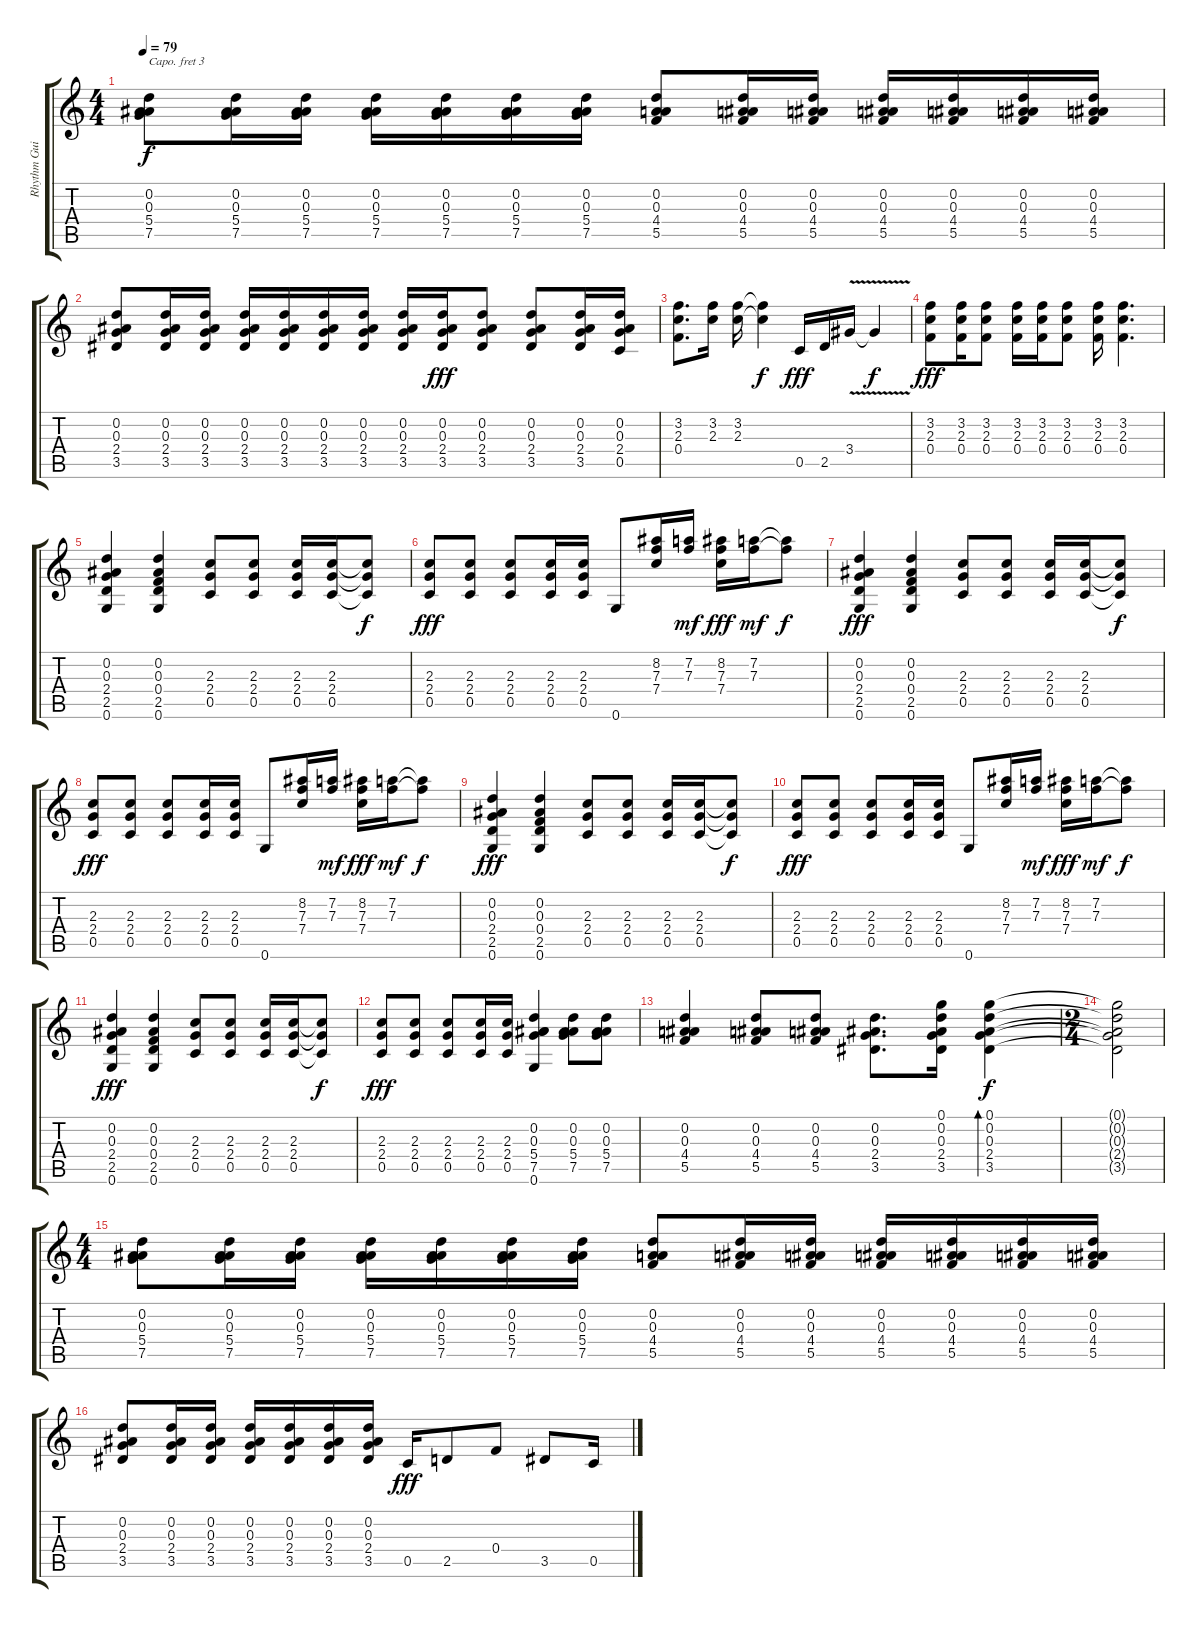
\track ("Rhythm Guitar" "Rhythm Gui") {instrument acousticguitarnylon}
\staff {score tabs}
\capo 3
\tuning (E4 B3 G3 D3 A2 E2) {hide}
\ts (4 4)
\tempo 79
\clef g2
\ks c
(0.2 0.3 5.4 7.5).8{dy f} (0.2 0.3 5.4 7.5).16 (0.2 0.3 5.4 7.5).16 (0.2 0.3 5.4 7.5).16 (0.2 0.3 5.4 7.5).16 (0.2 0.3 5.4 7.5).16 (0.2 0.3 5.4 7.5).16 (0.2 0.3 4.4 5.5).8 (0.2 0.3 4.4 5.5).16 (0.2 0.3 4.4 5.5).16 (0.2 0.3 4.4 5.5).16 (0.2 0.3 4.4 5.5).16 (0.2 0.3 4.4 5.5).16 (0.2 0.3 4.4 5.5).16 |
(0.2 0.3 2.4 3.5).8 (0.2 0.3 2.4 3.5).16 (0.2 0.3 2.4 3.5).16 (0.2 0.3 2.4 3.5).16 (0.2 0.3 2.4 3.5).16 (0.2 0.3 2.4 3.5).16 (0.2 0.3 2.4 3.5).16 (0.2 0.3 2.4 3.5).16 (0.2 0.3 2.4 3.5).16{dy fff} (0.2 0.3 2.4 3.5).8 (0.2 0.3 2.4 3.5).8 (0.2 0.3 2.4 3.5).16 (0.2 0.3 2.4 0.5).16 |
(3.2 2.3 0.4).8{d} (3.2 2.3).16 (3.2 2.3).16 (3.2{t} 2.3{t}).4{dy f} 0.5.16{dy fff} 2.5.16 3.4{v}.16 3.4{t}.4{dy f} |
(3.2 2.3 0.4).8{dy fff} (3.2 2.3 0.4).16 (3.2 2.3 0.4).8 (3.2 2.3 0.4).16 (3.2 2.3 0.4).16 (3.2 2.3 0.4).8 (3.2 2.3 0.4).16 (3.2 2.3 0.4).4{d} |
(0.2 0.3 2.4 2.5 0.6).4 (0.2 0.3 0.4 2.5 0.6).4 (2.3 2.4 0.5).8 (2.3 2.4 0.5).8 (2.3 2.4 0.5).16 (2.3 2.4 0.5).16 (2.3{t} 2.4{t} 0.5{t}).8{dy f} |
(2.3 2.4 0.5).8{dy fff} (2.3 2.4 0.5).8 (2.3 2.4 0.5).8 (2.3 2.4 0.5).16 (2.3 2.4 0.5).16 0.6.8 (8.2 7.3 7.4).16 (7.2 7.3).16{dy mf} (8.2 7.3 7.4).16{dy fff} (7.2 7.3).16{dy mf} (7.2{t} 7.3{t}).8{dy f} |
(0.2 0.3 2.4 2.5 0.6).4{dy fff} (0.2 0.3 0.4 2.5 0.6).4 (2.3 2.4 0.5).8 (2.3 2.4 0.5).8 (2.3 2.4 0.5).16 (2.3 2.4 0.5).16 (2.3{t} 2.4{t} 0.5{t}).8{dy f} |
(2.3 2.4 0.5).8{dy fff} (2.3 2.4 0.5).8 (2.3 2.4 0.5).8 (2.3 2.4 0.5).16 (2.3 2.4 0.5).16 0.6.8 (8.2 7.3 7.4).16 (7.2 7.3).16{dy mf} (8.2 7.3 7.4).16{dy fff} (7.2 7.3).16{dy mf} (7.2{t} 7.3{t}).8{dy f} |
(0.2 0.3 2.4 2.5 0.6).4{dy fff} (0.2 0.3 0.4 2.5 0.6).4 (2.3 2.4 0.5).8 (2.3 2.4 0.5).8 (2.3 2.4 0.5).16 (2.3 2.4 0.5).16 (2.3{t} 2.4{t} 0.5{t}).8{dy f} |
(2.3 2.4 0.5).8{dy fff} (2.3 2.4 0.5).8 (2.3 2.4 0.5).8 (2.3 2.4 0.5).16 (2.3 2.4 0.5).16 0.6.8 (8.2 7.3 7.4).16 (7.2 7.3).16{dy mf} (8.2 7.3 7.4).16{dy fff} (7.2 7.3).16{dy mf} (7.2{t} 7.3{t}).8{dy f} |
(0.2 0.3 2.4 2.5 0.6).4{dy fff} (0.2 0.3 0.4 2.5 0.6).4 (2.3 2.4 0.5).8 (2.3 2.4 0.5).8 (2.3 2.4 0.5).16 (2.3 2.4 0.5).16 (2.3{t} 2.4{t} 0.5{t}).8{dy f} |
(2.3 2.4 0.5).8{dy fff} (2.3 2.4 0.5).8 (2.3 2.4 0.5).8 (2.3 2.4 0.5).16 (2.3 2.4 0.5).16 (0.2 0.3 5.4 7.5 0.6).4 (0.2 0.3 5.4 7.5).8 (0.2 0.3 5.4 7.5).8 |
(0.2 0.3 4.4 5.5).4 (0.2 0.3 4.4 5.5).8 (0.2 0.3 4.4 5.5).8 (0.2 0.3 2.4 3.5).8{d} (0.1 0.2 0.3 2.4 3.5).16 (0.1 0.2 0.3 2.4 3.5).4{bd 60 dy f} |
\ts (2 4)
(0.1{t} 0.2{t} 0.3{t} 2.4{t} 3.5{t}).2 |
\ts (4 4)
(0.2 0.3 5.4 7.5).8 (0.2 0.3 5.4 7.5).16 (0.2 0.3 5.4 7.5).16 (0.2 0.3 5.4 7.5).16 (0.2 0.3 5.4 7.5).16 (0.2 0.3 5.4 7.5).16 (0.2 0.3 5.4 7.5).16 (0.2 0.3 4.4 5.5).8 (0.2 0.3 4.4 5.5).16 (0.2 0.3 4.4 5.5).16 (0.2 0.3 4.4 5.5).16 (0.2 0.3 4.4 5.5).16 (0.2 0.3 4.4 5.5).16 (0.2 0.3 4.4 5.5).16 |
(0.2 0.3 2.4 3.5).8 (0.2 0.3 2.4 3.5).16 (0.2 0.3 2.4 3.5).16 (0.2 0.3 2.4 3.5).16 (0.2 0.3 2.4 3.5).16 (0.2 0.3 2.4 3.5).16 (0.2 0.3 2.4 3.5).16 0.5.16{dy fff} 2.5.8 0.4.8 3.5.8 0.5{h}.16
